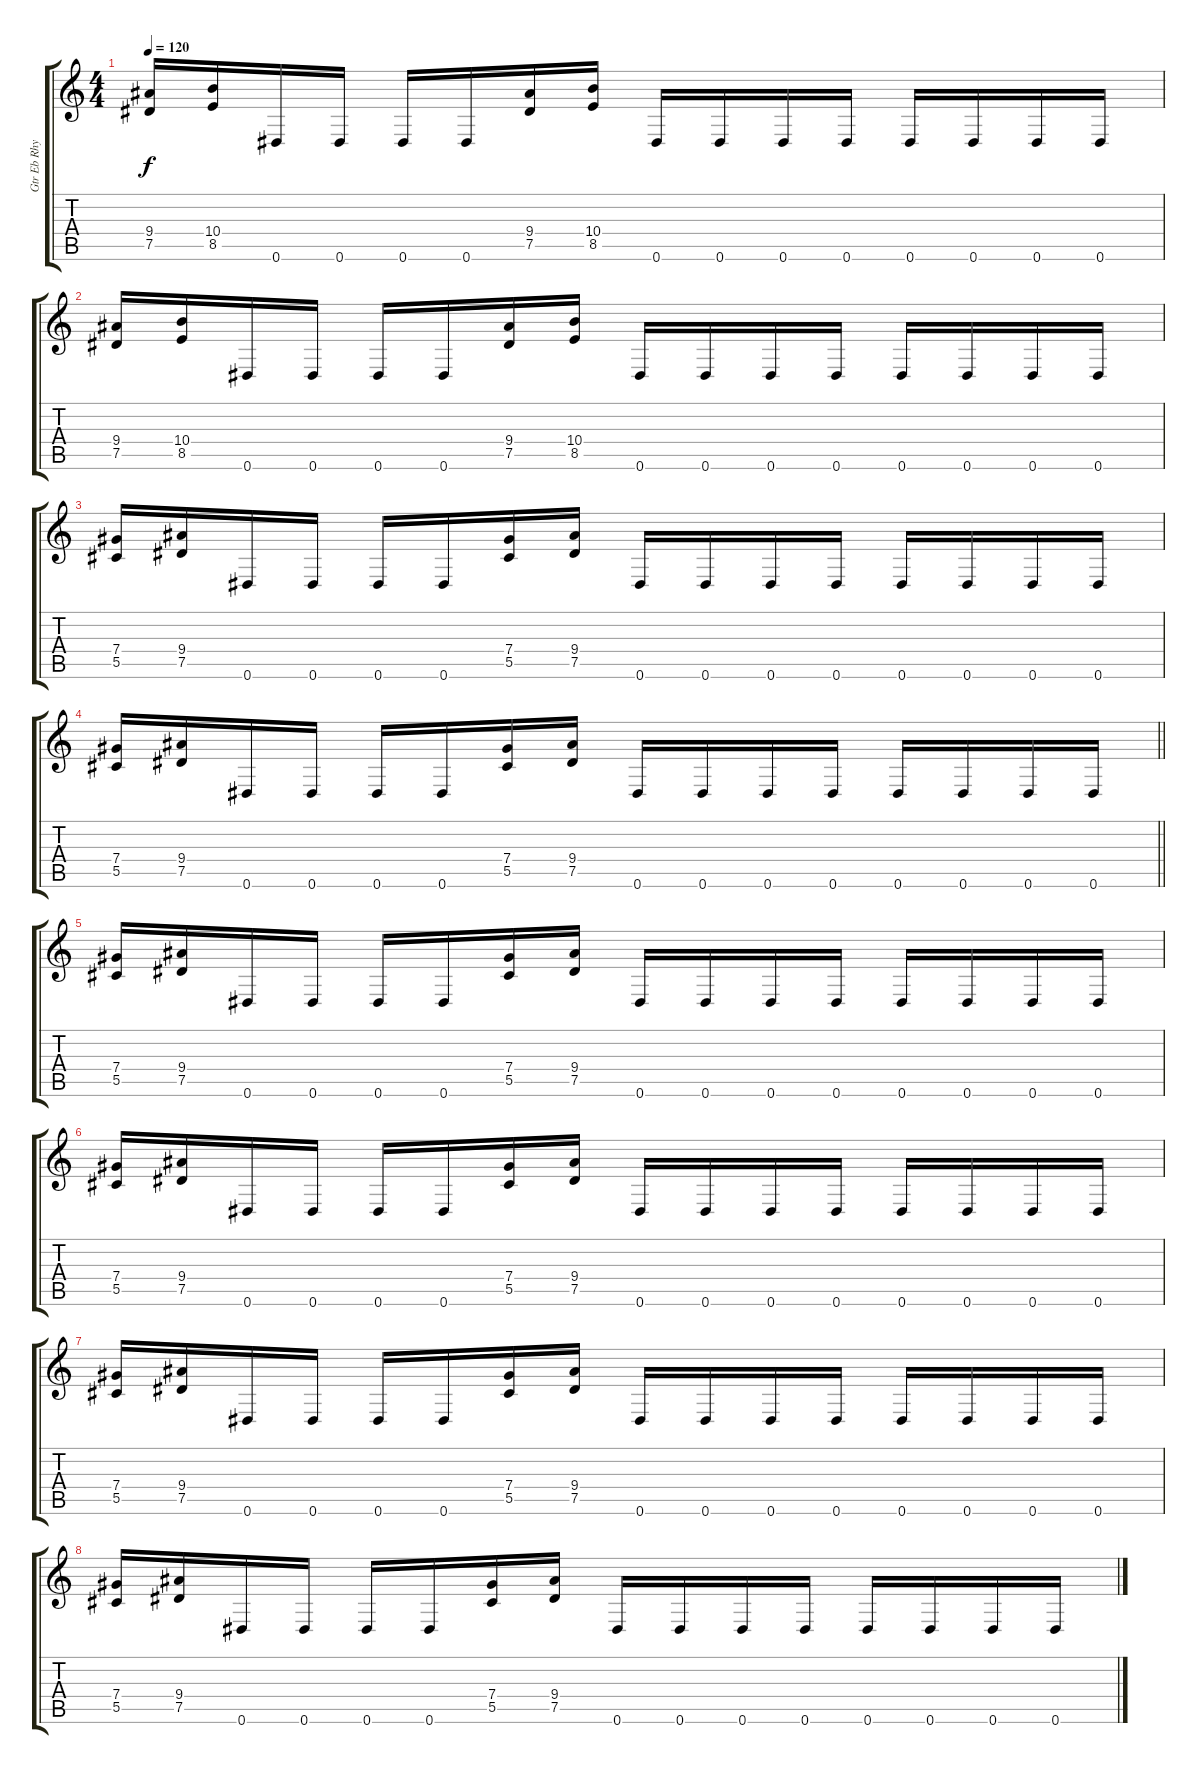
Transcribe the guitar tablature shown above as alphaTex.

\track ("Gtr Eb Rhy I" "Gtr Eb Rhy") {instrument distortionguitar}
\staff {score tabs}
\tuning (Eb4 Bb3 Gb3 Db3 Ab2 Eb2) {hide}
\ts (4 4)
\tempo 120
\clef g2
\ks c
(9.4 7.5).16{dy f} (10.4 8.5).16 0.6.16 0.6.16 0.6.16 0.6.16 (9.4 7.5).16 (10.4 8.5).16 0.6.16 0.6.16 0.6.16 0.6.16 0.6.16 0.6.16 0.6.16 0.6.16 |
(9.4 7.5).16 (10.4 8.5).16 0.6.16 0.6.16 0.6.16 0.6.16 (9.4 7.5).16 (10.4 8.5).16 0.6.16 0.6.16 0.6.16 0.6.16 0.6.16 0.6.16 0.6.16 0.6.16 |
(7.4 5.5).16 (9.4 7.5).16 0.6.16 0.6.16 0.6.16 0.6.16 (7.4 5.5).16 (9.4 7.5).16 0.6.16 0.6.16 0.6.16 0.6.16 0.6.16 0.6.16 0.6.16 0.6.16 |
\barLineRight lightlight
(7.4 5.5).16 (9.4 7.5).16 0.6.16 0.6.16 0.6.16 0.6.16 (7.4 5.5).16 (9.4 7.5).16 0.6.16 0.6.16 0.6.16 0.6.16 0.6.16 0.6.16 0.6.16 0.6.16 |
(7.4 5.5).16 (9.4 7.5).16 0.6.16 0.6.16 0.6.16 0.6.16 (7.4 5.5).16 (9.4 7.5).16 0.6.16 0.6.16 0.6.16 0.6.16 0.6.16 0.6.16 0.6.16 0.6.16 |
(7.4 5.5).16 (9.4 7.5).16 0.6.16 0.6.16 0.6.16 0.6.16 (7.4 5.5).16 (9.4 7.5).16 0.6.16 0.6.16 0.6.16 0.6.16 0.6.16 0.6.16 0.6.16 0.6.16 |
(7.4 5.5).16 (9.4 7.5).16 0.6.16 0.6.16 0.6.16 0.6.16 (7.4 5.5).16 (9.4 7.5).16 0.6.16 0.6.16 0.6.16 0.6.16 0.6.16 0.6.16 0.6.16 0.6.16 |
(7.4 5.5).16 (9.4 7.5).16 0.6.16 0.6.16 0.6.16 0.6.16 (7.4 5.5).16 (9.4 7.5).16 0.6.16 0.6.16 0.6.16 0.6.16 0.6.16 0.6.16 0.6.16 0.6.16
